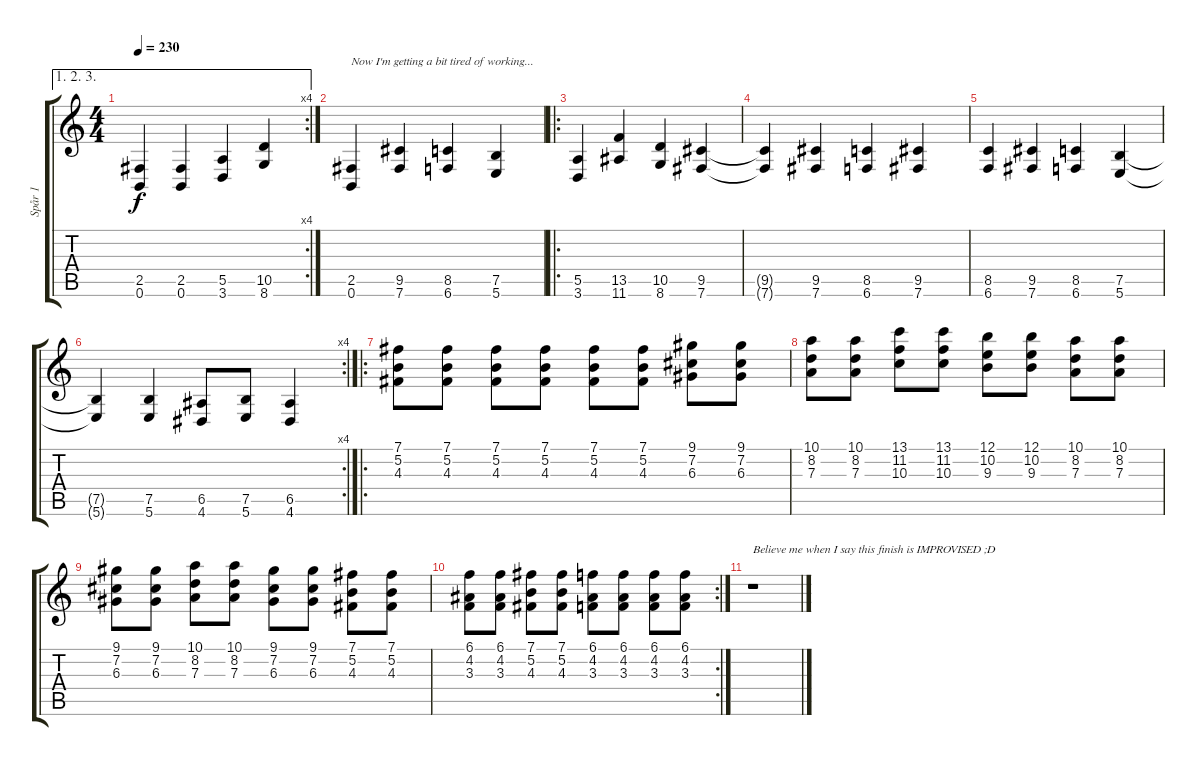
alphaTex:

\track ("Spår 1" "Spår 1") {instrument distortionguitar}
\staff {score tabs}
\tuning (B3 Gb3 D3 A2 E2 B1) {hide}
\ae (1 2 3)
\rc 4
\ts (4 4)
\tempo 230
\clef g2
\ks c
(2.5 0.6).4{dy f} (2.5 0.6).4 (5.5 3.6).4 (10.5 8.6).4 |
(2.5 0.6).4{txt "Now I'm getting a bit tired of working..."} (9.5 7.6).4 (8.5 6.6).4 (7.5 5.6).4 |
\ro
(5.5 3.6).4 (13.5 11.6).4 (10.5 8.6).4 (9.5 7.6).4 |
(9.5{t} 7.6{t}).4 (9.5 7.6).4 (8.5 6.6).4 (9.5 7.6).4 |
(8.5 6.6).4 (9.5 7.6).4 (8.5 6.6).4 (7.5 5.6).4 |
\rc 4
(7.5{t} 5.6{t}).4 (7.5 5.6).4 (6.5 4.6).8 (7.5 5.6).8 (6.5 4.6).4 |
\ro
(7.1 5.2 4.3).8 (7.1 5.2 4.3).8 (7.1 5.2 4.3).8 (7.1 5.2 4.3).8 (7.1 5.2 4.3).8 (7.1 5.2 4.3).8 (9.1 7.2 6.3).8 (9.1 7.2 6.3).8 |
(10.1 8.2 7.3).8 (10.1 8.2 7.3).8 (13.1 11.2 10.3).8 (13.1 11.2 10.3).8 (12.1 10.2 9.3).8 (12.1 10.2 9.3).8 (10.1 8.2 7.3).8 (10.1 8.2 7.3).8 |
(9.1 7.2 6.3).8 (9.1 7.2 6.3).8 (10.1 8.2 7.3).8 (10.1 8.2 7.3).8 (9.1 7.2 6.3).8 (9.1 7.2 6.3).8 (7.1 5.2 4.3).8 (7.1 5.2 4.3).8 |
\rc 2
(6.1 4.2 3.3).8 (6.1 4.2 3.3).8 (7.1 5.2 4.3).8 (7.1 5.2 4.3).8 (6.1 4.2 3.3).8 (6.1 4.2 3.3).8 (6.1 4.2 3.3).8 (6.1 4.2 3.3).8 |
r.1{txt "Believe me when I say this finish is IMPROVISED ;D"}
